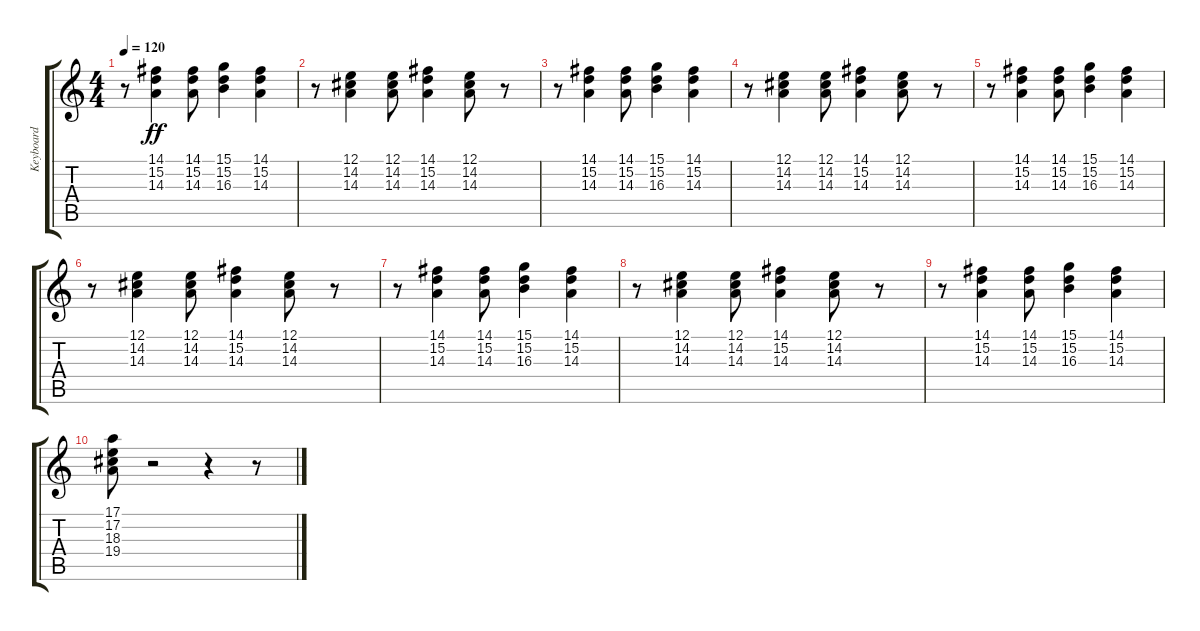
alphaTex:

\track ("Keyboard" "Keyboard") {instrument pad3polysynth}
\staff {score tabs}
\tuning (E4 B3 G3 D3 A2 E2) {hide}
\ts (4 4)
\tempo 120
\clef g2
\ks c
r.8{dy ff} (14.1 15.2 14.3).4 (14.1 15.2 14.3).8 (15.1 15.2 16.3).4 (14.1 15.2 14.3).4 |
r.8 (12.1 14.2 14.3).4 (12.1 14.2 14.3).8 (14.1 15.2 14.3).4 (12.1 14.2 14.3).8 r.8 |
r.8 (14.1 15.2 14.3).4 (14.1 15.2 14.3).8 (15.1 15.2 16.3).4 (14.1 15.2 14.3).4 |
r.8 (12.1 14.2 14.3).4 (12.1 14.2 14.3).8 (14.1 15.2 14.3).4 (12.1 14.2 14.3).8 r.8 |
r.8 (14.1 15.2 14.3).4 (14.1 15.2 14.3).8 (15.1 15.2 16.3).4 (14.1 15.2 14.3).4 |
r.8 (12.1 14.2 14.3).4 (12.1 14.2 14.3).8 (14.1 15.2 14.3).4 (12.1 14.2 14.3).8 r.8 |
r.8 (14.1 15.2 14.3).4 (14.1 15.2 14.3).8 (15.1 15.2 16.3).4 (14.1 15.2 14.3).4 |
r.8 (12.1 14.2 14.3).4 (12.1 14.2 14.3).8 (14.1 15.2 14.3).4 (12.1 14.2 14.3).8 r.8 |
r.8 (14.1 15.2 14.3).4 (14.1 15.2 14.3).8 (15.1 15.2 16.3).4 (14.1 15.2 14.3).4 |
(17.1 17.2 18.3 19.4).8 r.2 r.4 r.8
